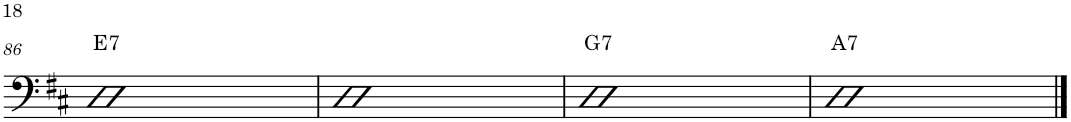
**kern	**harte
*part1	*part1
*staff1	*
*I"Acoustic Bass	*
*I'Bass	*
!!LO:PB:g=z
*clefF4	*
*Trd7c12	*
*k[f#c#]	*
*M4/4	*
=86	=86
!	!LO:H:kt=7
1D	E:7
=87	=87
1D	.
=88	=88
!	!LO:H:kt=7
1D	G:7
=89	=89
!	!LO:H:kt=7
1D	A:7
==	==
*-	*-
